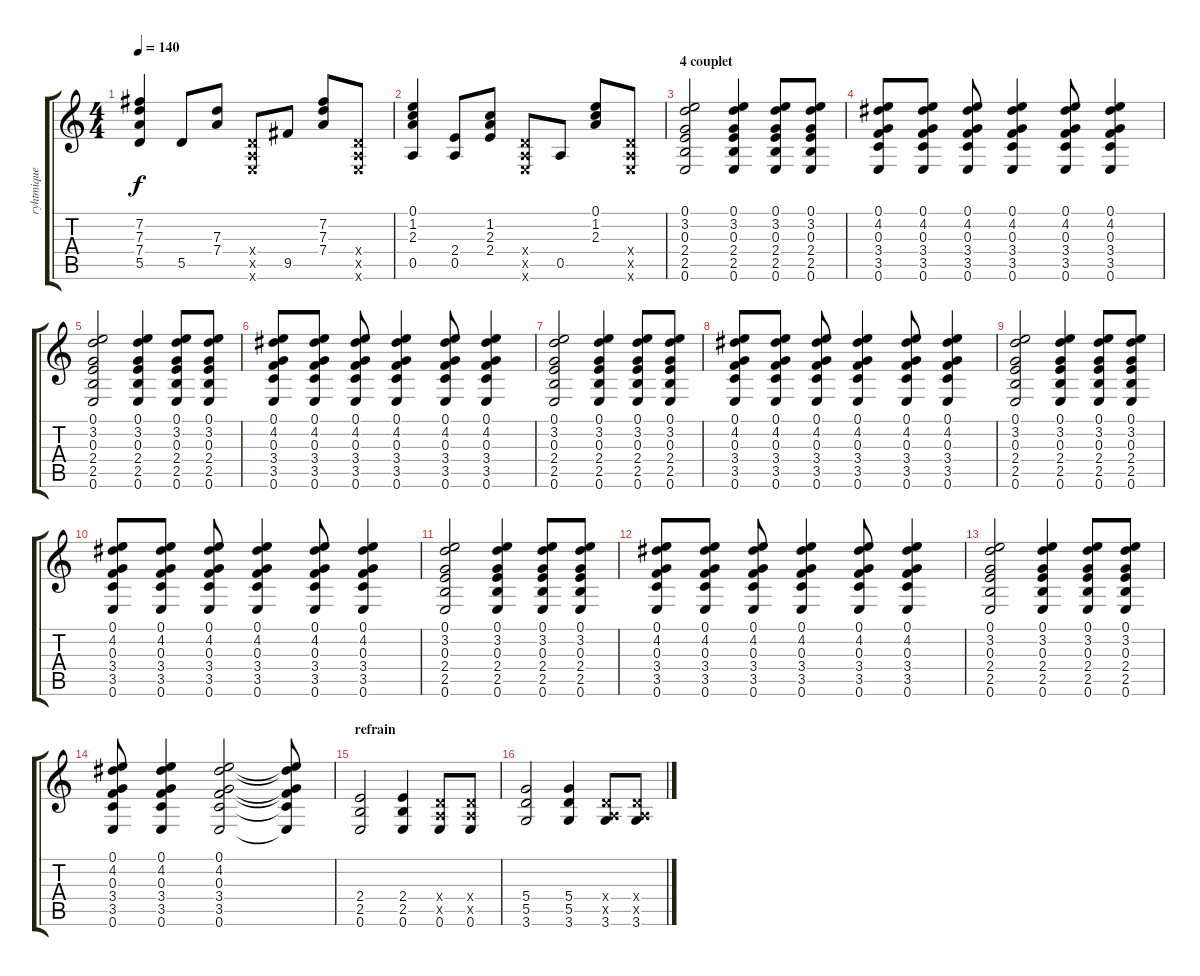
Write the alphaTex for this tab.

\track ("ryhtmique" "ryhtmique") {instrument acousticguitarnylon}
\staff {score tabs}
\tuning (E4 B3 G3 D3 A2 E2) {hide}
\ts (4 4)
\tempo 140
\clef g2
\ks c
(7.2 7.3 7.4 5.5).4{dy f} 5.5.8 (7.3 7.4).8 (0.4{x} 0.5{x} 0.6{x}).8 9.5.8 (7.2 7.3 7.4).8 (0.4{x} 0.5{x} 0.6{x}).8 |
(0.1 1.2 2.3 0.5).4 (2.4 0.5).8 (1.2 2.3 2.4).8 (0.4{x} 0.5{x} 0.6{x}).8 0.5.8 (0.1 1.2 2.3).8 (0.4{x} 0.5{x} 0.6{x}).8 |
\section ("" "4 couplet")
(0.1 3.2 0.3 2.4 2.5 0.6).2 (0.1 3.2 0.3 2.4 2.5 0.6).4 (0.1 3.2 0.3 2.4 2.5 0.6).8 (0.1 3.2 0.3 2.4 2.5 0.6).8 |
(0.1 4.2 0.3 3.4 3.5 0.6).8 (0.1 4.2 0.3 3.4 3.5 0.6).8 (0.1 4.2 0.3 3.4 3.5 0.6).8 (0.1 4.2 0.3 3.4 3.5 0.6).4 (0.1 4.2 0.3 3.4 3.5 0.6).8 (0.1 4.2 0.3 3.4 3.5 0.6).4 |
(0.1 3.2 0.3 2.4 2.5 0.6).2 (0.1 3.2 0.3 2.4 2.5 0.6).4 (0.1 3.2 0.3 2.4 2.5 0.6).8 (0.1 3.2 0.3 2.4 2.5 0.6).8 |
(0.1 4.2 0.3 3.4 3.5 0.6).8 (0.1 4.2 0.3 3.4 3.5 0.6).8 (0.1 4.2 0.3 3.4 3.5 0.6).8 (0.1 4.2 0.3 3.4 3.5 0.6).4 (0.1 4.2 0.3 3.4 3.5 0.6).8 (0.1 4.2 0.3 3.4 3.5 0.6).4 |
(0.1 3.2 0.3 2.4 2.5 0.6).2 (0.1 3.2 0.3 2.4 2.5 0.6).4 (0.1 3.2 0.3 2.4 2.5 0.6).8 (0.1 3.2 0.3 2.4 2.5 0.6).8 |
(0.1 4.2 0.3 3.4 3.5 0.6).8 (0.1 4.2 0.3 3.4 3.5 0.6).8 (0.1 4.2 0.3 3.4 3.5 0.6).8 (0.1 4.2 0.3 3.4 3.5 0.6).4 (0.1 4.2 0.3 3.4 3.5 0.6).8 (0.1 4.2 0.3 3.4 3.5 0.6).4 |
(0.1 3.2 0.3 2.4 2.5 0.6).2 (0.1 3.2 0.3 2.4 2.5 0.6).4 (0.1 3.2 0.3 2.4 2.5 0.6).8 (0.1 3.2 0.3 2.4 2.5 0.6).8 |
(0.1 4.2 0.3 3.4 3.5 0.6).8 (0.1 4.2 0.3 3.4 3.5 0.6).8 (0.1 4.2 0.3 3.4 3.5 0.6).8 (0.1 4.2 0.3 3.4 3.5 0.6).4 (0.1 4.2 0.3 3.4 3.5 0.6).8 (0.1 4.2 0.3 3.4 3.5 0.6).4 |
(0.1 3.2 0.3 2.4 2.5 0.6).2 (0.1 3.2 0.3 2.4 2.5 0.6).4 (0.1 3.2 0.3 2.4 2.5 0.6).8 (0.1 3.2 0.3 2.4 2.5 0.6).8 |
(0.1 4.2 0.3 3.4 3.5 0.6).8 (0.1 4.2 0.3 3.4 3.5 0.6).8 (0.1 4.2 0.3 3.4 3.5 0.6).8 (0.1 4.2 0.3 3.4 3.5 0.6).4 (0.1 4.2 0.3 3.4 3.5 0.6).8 (0.1 4.2 0.3 3.4 3.5 0.6).4 |
(0.1 3.2 0.3 2.4 2.5 0.6).2 (0.1 3.2 0.3 2.4 2.5 0.6).4 (0.1 3.2 0.3 2.4 2.5 0.6).8 (0.1 3.2 0.3 2.4 2.5 0.6).8 |
(0.1 4.2 0.3 3.4 3.5 0.6).8 (0.1 4.2 0.3 3.4 3.5 0.6).4 (0.1 4.2 0.3 3.4 3.5 0.6).2 (0.1{t} 4.2{t} 0.3{t} 3.4{t} 3.5{t} 0.6{t}).8 |
\section ("" "refrain")
(2.4 2.5 0.6).2{volume 10 instrument overdrivenguitar} (2.4 2.5 0.6).4 (0.4{x} 0.5{x} 0.6).8 (0.4{x} 0.5{x} 0.6).8 |
(5.4 5.5 3.6).2 (5.4 5.5 3.6).4 (0.4{x} 0.5{x} 3.6).8 (0.4{x} 0.5{x} 3.6).8
